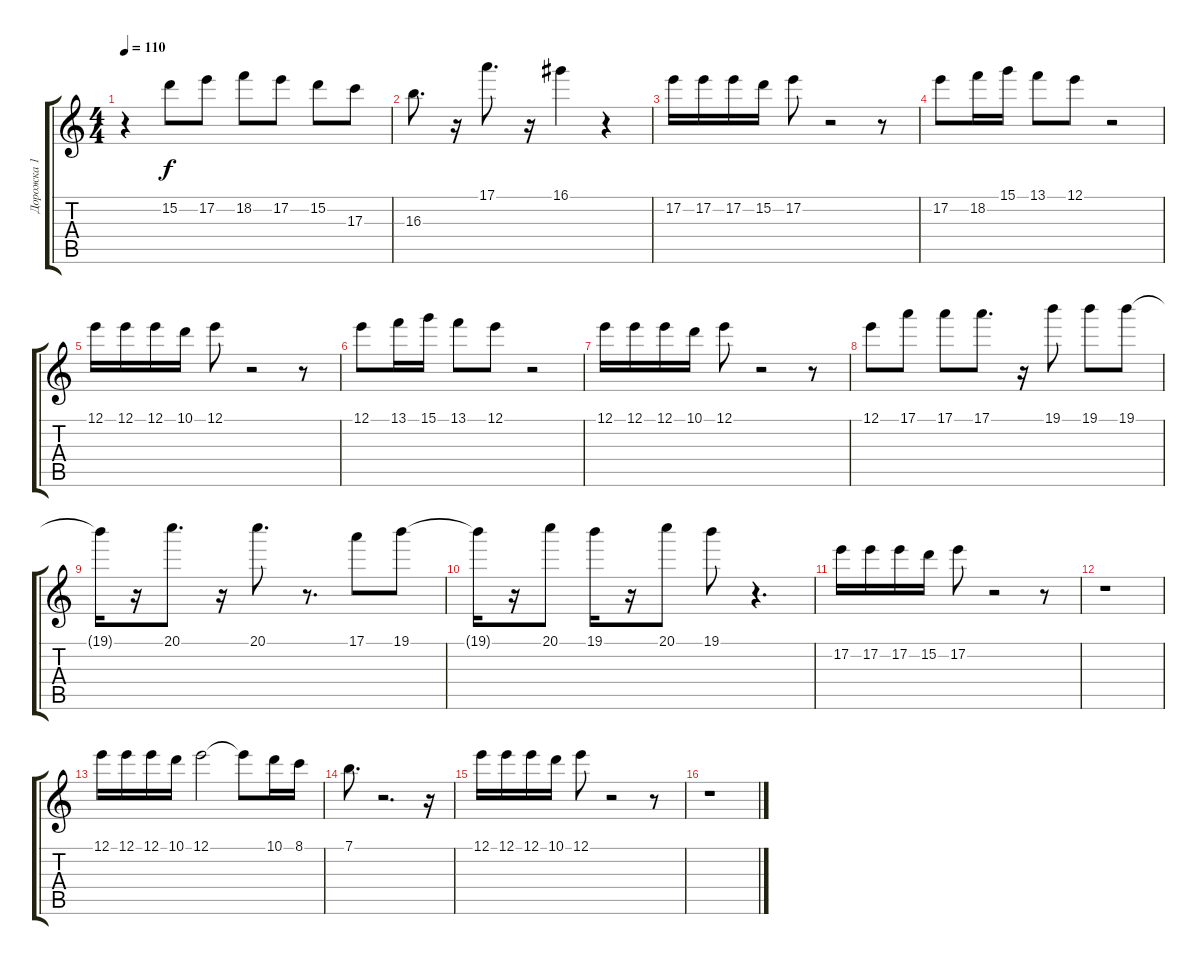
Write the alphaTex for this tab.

\track ("Дорожка 1" "Дорожка 1") {instrument electricguitarjazz}
\staff {score tabs}
\tuning (E4 B3 G3 D3 A2 E2) {hide}
\ts (4 4)
\tempo 110
\clef g2
\ks c
r.4{dy f} 15.2.8 17.2.8 18.2.8 17.2.8 15.2.8 17.3.8 |
16.3.8{d} r.16 17.1.8{d} r.16 16.1.4 r.4 |
17.2.16 17.2.16 17.2.16 15.2.16 17.2.8 r.2 r.8 |
17.2.8 18.2.16 15.1.16 13.1.8 12.1.8 r.2 |
12.1.16 12.1.16 12.1.16 10.1.16 12.1.8 r.2 r.8 |
12.1.8 13.1.16 15.1.16 13.1.8 12.1.8 r.2 |
12.1.16 12.1.16 12.1.16 10.1.16 12.1.8 r.2 r.8 |
12.1.8 17.1.8 17.1.8 17.1.8{d} r.16 19.1.8 19.1.8 19.1.8 |
19.1{t}.16 r.16 20.1.8{d} r.16 20.1.8{d} r.8{d} 17.1.8 19.1.8 |
19.1{t}.16 r.16 20.1.8 19.1.16 r.16 20.1.8 19.1.8 r.4{d} |
17.2.16 17.2.16 17.2.16 15.2.16 17.2.8 r.2 r.8 |
r.1 |
12.1.16 12.1.16 12.1.16 10.1.16 12.1.2 12.1{t}.8 10.1.16 8.1.16 |
7.1.8{d} r.2{d} r.16 |
12.1.16 12.1.16 12.1.16 10.1.16 12.1.8 r.2 r.8 |
r.1
